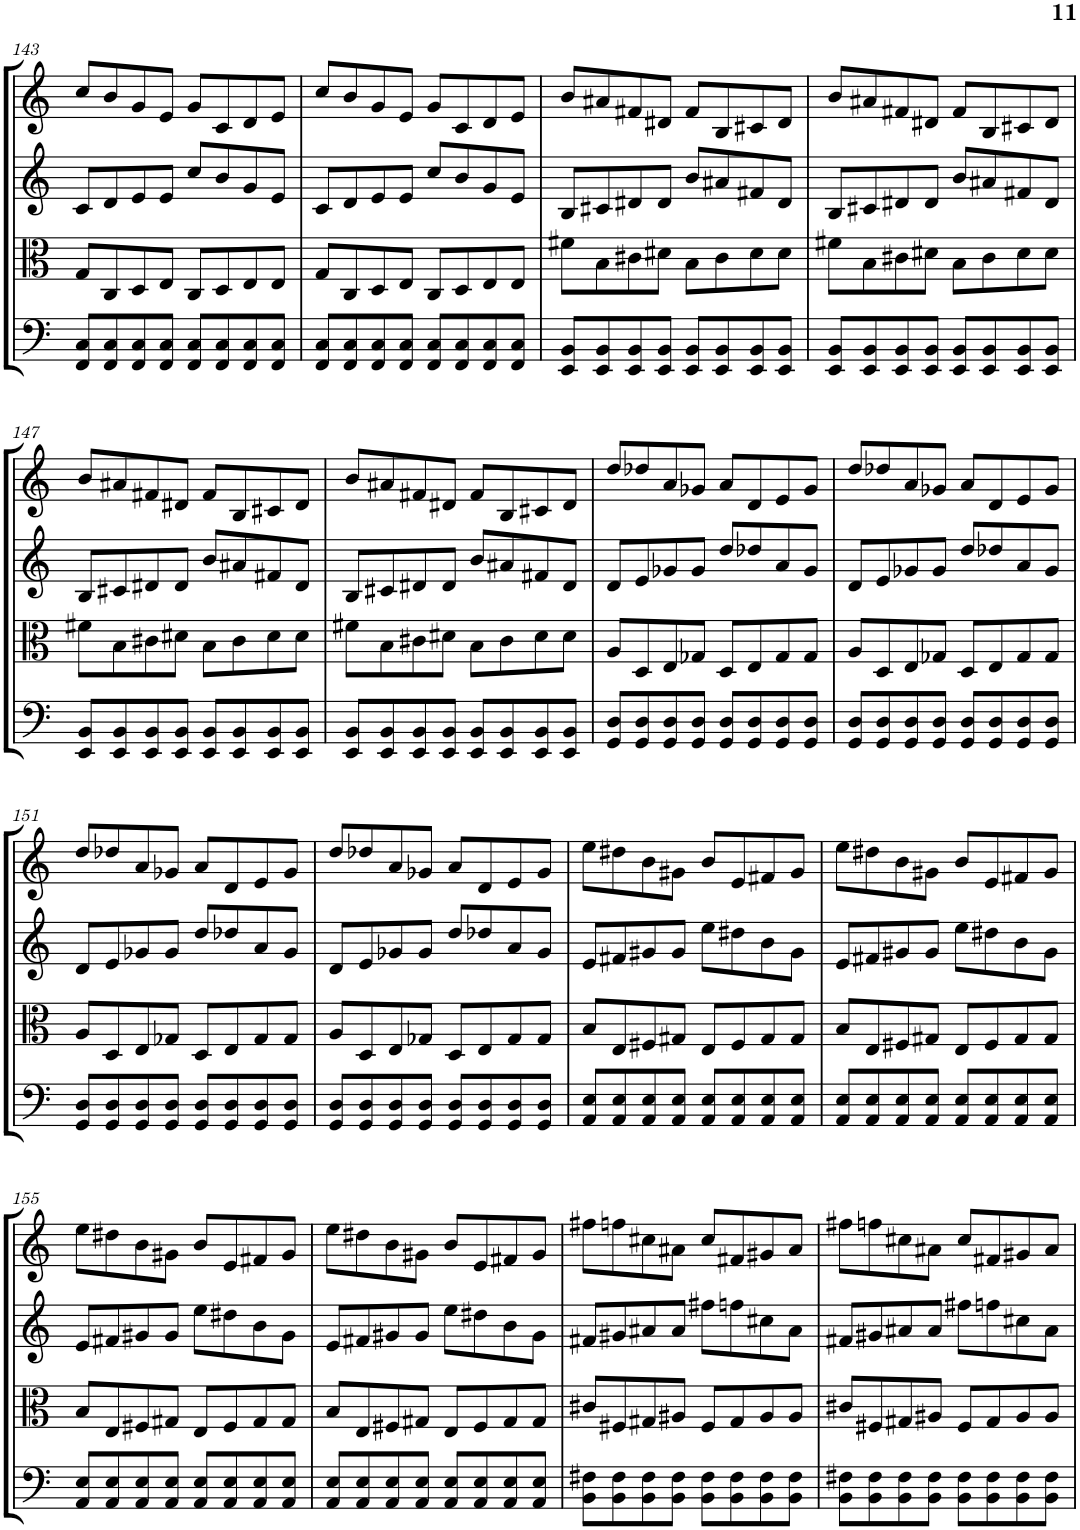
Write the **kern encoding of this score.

**kern	**kern	**kern	**kern
*part4	*part3	*part2	*part1
*staff4	*staff3	*staff2	*staff1
*I"Violoncello	*I"Viola	*I"Violin II	*I"Violin I
*I'Vc	*I'Vla	*I'Vln	*I'Vln
!!LO:PB:g=z
*clefF4	*clefC3	*clefG2	*clefG2
*k[]	*k[]	*k[]	*k[]
*M4/4	*M4/4	*M4/4	*M4/4
=143	=143	=143	=143
8FF/ 8C/L	8G/L	8c/L	8cc/L
8FF/ 8C/	8C/	8d/	8b/
8FF/ 8C/	8D/	8e/	8g/
8FF/ 8C/J	8E/J	8e/J	8e/J
8FF/ 8C/L	8C/L	8cc/L	8g/L
8FF/ 8C/	8D/	8b/	8c/
8FF/ 8C/	8E/	8g/	8d/
8FF/ 8C/J	8E/J	8e/J	8e/J
=144	=144	=144	=144
8FF/ 8C/L	8G/L	8c/L	8cc/L
8FF/ 8C/	8C/	8d/	8b/
8FF/ 8C/	8D/	8e/	8g/
8FF/ 8C/J	8E/J	8e/J	8e/J
8FF/ 8C/L	8C/L	8cc/L	8g/L
8FF/ 8C/	8D/	8b/	8c/
8FF/ 8C/	8E/	8g/	8d/
8FF/ 8C/J	8E/J	8e/J	8e/J
=145	=145	=145	=145
8EE/ 8BB/L	8f#X\L	8B/L	8b/L
8EE/ 8BB/	8B\	8c#X/	8a#X/
8EE/ 8BB/	8c#X\	8d#X/	8f#X/
8EE/ 8BB/J	8d#X\J	8d#/J	8d#X/J
8EE/ 8BB/L	8B\L	8b/L	8f#/L
8EE/ 8BB/	8c#\	8a#X/	8B/
8EE/ 8BB/	8d#\	8f#X/	8c#X/
8EE/ 8BB/J	8d#\J	8d#/J	8d#/J
=146	=146	=146	=146
8EE/ 8BB/L	8f#X\L	8B/L	8b/L
8EE/ 8BB/	8B\	8c#X/	8a#X/
8EE/ 8BB/	8c#X\	8d#X/	8f#X/
8EE/ 8BB/J	8d#X\J	8d#/J	8d#X/J
8EE/ 8BB/L	8B\L	8b/L	8f#/L
8EE/ 8BB/	8c#\	8a#X/	8B/
8EE/ 8BB/	8d#\	8f#X/	8c#X/
8EE/ 8BB/J	8d#\J	8d#/J	8d#/J
!!LO:LB:g=z
=147	=147	=147	=147
8EE/ 8BB/L	8f#X\L	8B/L	8b/L
8EE/ 8BB/	8B\	8c#X/	8a#X/
8EE/ 8BB/	8c#X\	8d#X/	8f#X/
8EE/ 8BB/J	8d#X\J	8d#/J	8d#X/J
8EE/ 8BB/L	8B\L	8b/L	8f#/L
8EE/ 8BB/	8c#\	8a#X/	8B/
8EE/ 8BB/	8d#\	8f#X/	8c#X/
8EE/ 8BB/J	8d#\J	8d#/J	8d#/J
=148	=148	=148	=148
8EE/ 8BB/L	8f#X\L	8B/L	8b/L
8EE/ 8BB/	8B\	8c#X/	8a#X/
8EE/ 8BB/	8c#X\	8d#X/	8f#X/
8EE/ 8BB/J	8d#X\J	8d#/J	8d#X/J
8EE/ 8BB/L	8B\L	8b/L	8f#/L
8EE/ 8BB/	8c#\	8a#X/	8B/
8EE/ 8BB/	8d#\	8f#X/	8c#X/
8EE/ 8BB/J	8d#\J	8d#/J	8d#/J
=149	=149	=149	=149
8GG/ 8D/L	8A/L	8d/L	8dd/L
8GG/ 8D/	8D/	8e/	8dd-X/
8GG/ 8D/	8E/	8g-X/	8a/
8GG/ 8D/J	8G-X/J	8g-/J	8g-X/J
8GG/ 8D/L	8D/L	8dd/L	8a/L
8GG/ 8D/	8E/	8dd-X/	8d/
8GG/ 8D/	8G-/	8a/	8e/
8GG/ 8D/J	8G-/J	8g-/J	8g-/J
=150	=150	=150	=150
8GG/ 8D/L	8A/L	8d/L	8dd/L
8GG/ 8D/	8D/	8e/	8dd-X/
8GG/ 8D/	8E/	8g-X/	8a/
8GG/ 8D/J	8G-X/J	8g-/J	8g-X/J
8GG/ 8D/L	8D/L	8dd/L	8a/L
8GG/ 8D/	8E/	8dd-X/	8d/
8GG/ 8D/	8G-/	8a/	8e/
8GG/ 8D/J	8G-/J	8g-/J	8g-/J
!!LO:LB:g=z
=151	=151	=151	=151
8GG/ 8D/L	8A/L	8d/L	8dd/L
8GG/ 8D/	8D/	8e/	8dd-X/
8GG/ 8D/	8E/	8g-X/	8a/
8GG/ 8D/J	8G-X/J	8g-/J	8g-X/J
8GG/ 8D/L	8D/L	8dd/L	8a/L
8GG/ 8D/	8E/	8dd-X/	8d/
8GG/ 8D/	8G-/	8a/	8e/
8GG/ 8D/J	8G-/J	8g-/J	8g-/J
=152	=152	=152	=152
8GG/ 8D/L	8A/L	8d/L	8dd/L
8GG/ 8D/	8D/	8e/	8dd-X/
8GG/ 8D/	8E/	8g-X/	8a/
8GG/ 8D/J	8G-X/J	8g-/J	8g-X/J
8GG/ 8D/L	8D/L	8dd/L	8a/L
8GG/ 8D/	8E/	8dd-X/	8d/
8GG/ 8D/	8G-/	8a/	8e/
8GG/ 8D/J	8G-/J	8g-/J	8g-/J
=153	=153	=153	=153
8AA/ 8E/L	8B/L	8e/L	8ee\L
8AA/ 8E/	8E/	8f#X/	8dd#X\
8AA/ 8E/	8F#X/	8g#X/	8b\
8AA/ 8E/J	8G#X/J	8g#/J	8g#X\J
8AA/ 8E/L	8E/L	8ee\L	8b/L
8AA/ 8E/	8F#/	8dd#X\	8e/
8AA/ 8E/	8G#/	8b\	8f#X/
8AA/ 8E/J	8G#/J	8g#\J	8g#/J
=154	=154	=154	=154
8AA/ 8E/L	8B/L	8e/L	8ee\L
8AA/ 8E/	8E/	8f#X/	8dd#X\
8AA/ 8E/	8F#X/	8g#X/	8b\
8AA/ 8E/J	8G#X/J	8g#/J	8g#X\J
8AA/ 8E/L	8E/L	8ee\L	8b/L
8AA/ 8E/	8F#/	8dd#X\	8e/
8AA/ 8E/	8G#/	8b\	8f#X/
8AA/ 8E/J	8G#/J	8g#\J	8g#/J
!!LO:LB:g=z
=155	=155	=155	=155
8AA/ 8E/L	8B/L	8e/L	8ee\L
8AA/ 8E/	8E/	8f#X/	8dd#X\
8AA/ 8E/	8F#X/	8g#X/	8b\
8AA/ 8E/J	8G#X/J	8g#/J	8g#X\J
8AA/ 8E/L	8E/L	8ee\L	8b/L
8AA/ 8E/	8F#/	8dd#X\	8e/
8AA/ 8E/	8G#/	8b\	8f#X/
8AA/ 8E/J	8G#/J	8g#\J	8g#/J
=156	=156	=156	=156
8AA/ 8E/L	8B/L	8e/L	8ee\L
8AA/ 8E/	8E/	8f#X/	8dd#X\
8AA/ 8E/	8F#X/	8g#X/	8b\
8AA/ 8E/J	8G#X/J	8g#/J	8g#X\J
8AA/ 8E/L	8E/L	8ee\L	8b/L
8AA/ 8E/	8F#/	8dd#X\	8e/
8AA/ 8E/	8G#/	8b\	8f#X/
8AA/ 8E/J	8G#/J	8g#\J	8g#/J
=157	=157	=157	=157
8BB\ 8F#X\L	8c#X/L	8f#X/L	8ff#X\L
8BB\ 8F#\	8F#X/	8g#X/	8ffn\
8BB\ 8F#\	8G#X/	8a#X/	8cc#X\
8BB\ 8F#\J	8A#X/J	8a#/J	8a#X\J
8BB\ 8F#\L	8F#/L	8ff#X\L	8cc#/L
8BB\ 8F#\	8G#/	8ffn\	8f#X/
8BB\ 8F#\	8A#/	8cc#X\	8g#X/
8BB\ 8F#\J	8A#/J	8a#\J	8a#/J
=158	=158	=158	=158
8BB\ 8F#X\L	8c#X/L	8f#X/L	8ff#X\L
8BB\ 8F#\	8F#X/	8g#X/	8ffn\
8BB\ 8F#\	8G#X/	8a#X/	8cc#X\
8BB\ 8F#\J	8A#X/J	8a#/J	8a#X\J
8BB\ 8F#\L	8F#/L	8ff#X\L	8cc#/L
8BB\ 8F#\	8G#/	8ffn\	8f#X/
8BB\ 8F#\	8A#/	8cc#X\	8g#X/
8BB\ 8F#\J	8A#/J	8a#\J	8a#/J
=	=	=	=
*-	*-	*-	*-
